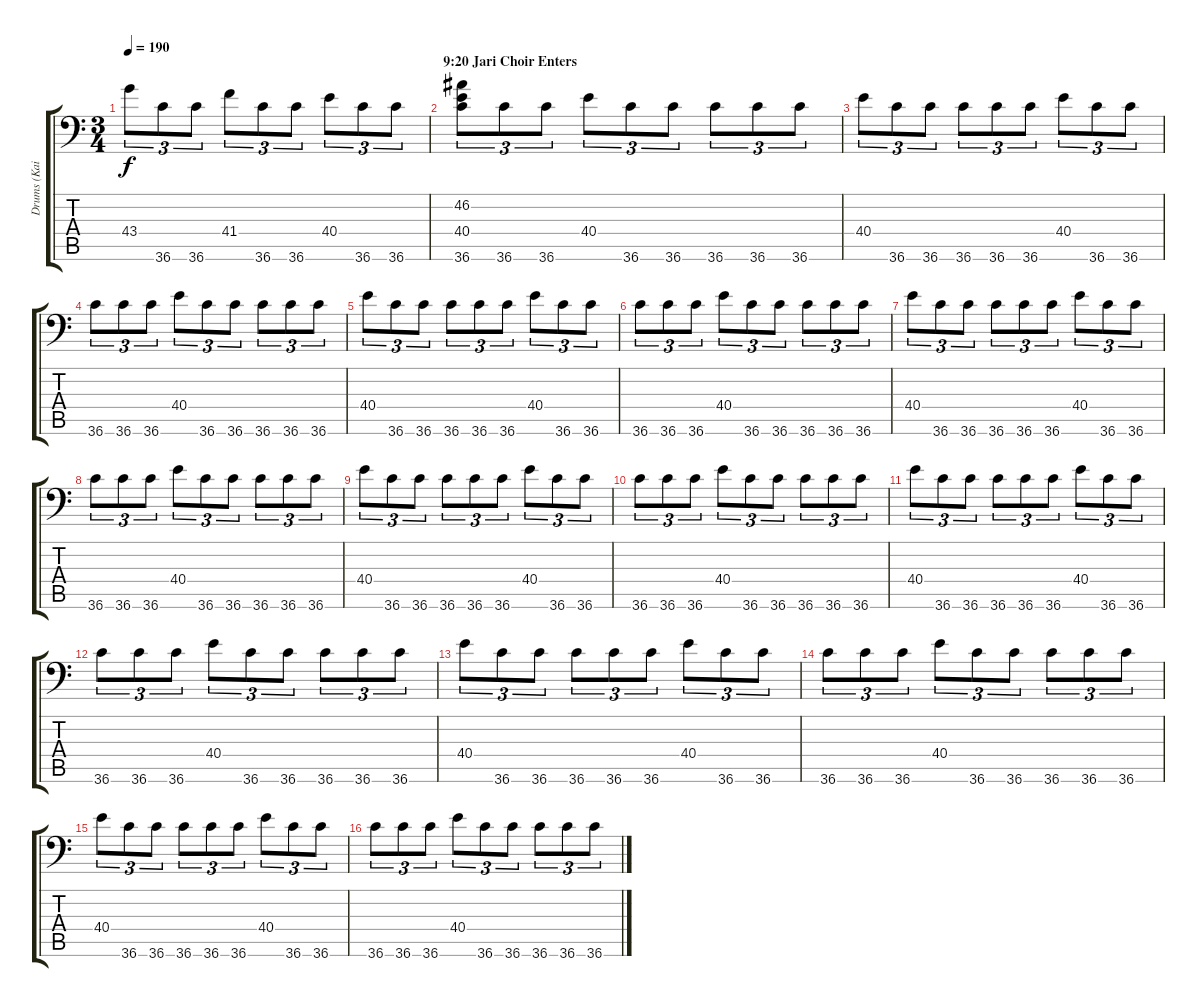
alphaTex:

\track ("Drums (Kai)" "Drums (Kai") {instrument acousticgrandpiano}
\staff {score tabs}
\tuning (C-1 C-1 C-1 C-1 C-1 C-1) {hide}
\ts (3 4)
\tempo 190
\clef f4
\ks c
43.4.8{tu (3 2) dy f} 36.6.8{tu (3 2)} 36.6.8{tu (3 2)} 41.4.8{tu (3 2)} 36.6.8{tu (3 2)} 36.6.8{tu (3 2)} 40.4.8{tu (3 2)} 36.6.8{tu (3 2)} 36.6.8{tu (3 2)} |
\section ("" "9:20 Jari Choir Enters")
(46.2 40.4 36.6).8{tu (3 2)} 36.6.8{tu (3 2)} 36.6.8{tu (3 2)} 40.4.8{tu (3 2)} 36.6.8{tu (3 2)} 36.6.8{tu (3 2)} 36.6.8{tu (3 2)} 36.6.8{tu (3 2)} 36.6.8{tu (3 2)} |
40.4.8{tu (3 2)} 36.6.8{tu (3 2)} 36.6.8{tu (3 2)} 36.6.8{tu (3 2)} 36.6.8{tu (3 2)} 36.6.8{tu (3 2)} 40.4.8{tu (3 2)} 36.6.8{tu (3 2)} 36.6.8{tu (3 2)} |
36.6.8{tu (3 2)} 36.6.8{tu (3 2)} 36.6.8{tu (3 2)} 40.4.8{tu (3 2)} 36.6.8{tu (3 2)} 36.6.8{tu (3 2)} 36.6.8{tu (3 2)} 36.6.8{tu (3 2)} 36.6.8{tu (3 2)} |
40.4.8{tu (3 2)} 36.6.8{tu (3 2)} 36.6.8{tu (3 2)} 36.6.8{tu (3 2)} 36.6.8{tu (3 2)} 36.6.8{tu (3 2)} 40.4.8{tu (3 2)} 36.6.8{tu (3 2)} 36.6.8{tu (3 2)} |
36.6.8{tu (3 2)} 36.6.8{tu (3 2)} 36.6.8{tu (3 2)} 40.4.8{tu (3 2)} 36.6.8{tu (3 2)} 36.6.8{tu (3 2)} 36.6.8{tu (3 2)} 36.6.8{tu (3 2)} 36.6.8{tu (3 2)} |
40.4.8{tu (3 2)} 36.6.8{tu (3 2)} 36.6.8{tu (3 2)} 36.6.8{tu (3 2)} 36.6.8{tu (3 2)} 36.6.8{tu (3 2)} 40.4.8{tu (3 2)} 36.6.8{tu (3 2)} 36.6.8{tu (3 2)} |
36.6.8{tu (3 2)} 36.6.8{tu (3 2)} 36.6.8{tu (3 2)} 40.4.8{tu (3 2)} 36.6.8{tu (3 2)} 36.6.8{tu (3 2)} 36.6.8{tu (3 2)} 36.6.8{tu (3 2)} 36.6.8{tu (3 2)} |
40.4.8{tu (3 2)} 36.6.8{tu (3 2)} 36.6.8{tu (3 2)} 36.6.8{tu (3 2)} 36.6.8{tu (3 2)} 36.6.8{tu (3 2)} 40.4.8{tu (3 2)} 36.6.8{tu (3 2)} 36.6.8{tu (3 2)} |
36.6.8{tu (3 2)} 36.6.8{tu (3 2)} 36.6.8{tu (3 2)} 40.4.8{tu (3 2)} 36.6.8{tu (3 2)} 36.6.8{tu (3 2)} 36.6.8{tu (3 2)} 36.6.8{tu (3 2)} 36.6.8{tu (3 2)} |
40.4.8{tu (3 2)} 36.6.8{tu (3 2)} 36.6.8{tu (3 2)} 36.6.8{tu (3 2)} 36.6.8{tu (3 2)} 36.6.8{tu (3 2)} 40.4.8{tu (3 2)} 36.6.8{tu (3 2)} 36.6.8{tu (3 2)} |
36.6.8{tu (3 2)} 36.6.8{tu (3 2)} 36.6.8{tu (3 2)} 40.4.8{tu (3 2)} 36.6.8{tu (3 2)} 36.6.8{tu (3 2)} 36.6.8{tu (3 2)} 36.6.8{tu (3 2)} 36.6.8{tu (3 2)} |
40.4.8{tu (3 2)} 36.6.8{tu (3 2)} 36.6.8{tu (3 2)} 36.6.8{tu (3 2)} 36.6.8{tu (3 2)} 36.6.8{tu (3 2)} 40.4.8{tu (3 2)} 36.6.8{tu (3 2)} 36.6.8{tu (3 2)} |
36.6.8{tu (3 2)} 36.6.8{tu (3 2)} 36.6.8{tu (3 2)} 40.4.8{tu (3 2)} 36.6.8{tu (3 2)} 36.6.8{tu (3 2)} 36.6.8{tu (3 2)} 36.6.8{tu (3 2)} 36.6.8{tu (3 2)} |
40.4.8{tu (3 2)} 36.6.8{tu (3 2)} 36.6.8{tu (3 2)} 36.6.8{tu (3 2)} 36.6.8{tu (3 2)} 36.6.8{tu (3 2)} 40.4.8{tu (3 2)} 36.6.8{tu (3 2)} 36.6.8{tu (3 2)} |
36.6.8{tu (3 2)} 36.6.8{tu (3 2)} 36.6.8{tu (3 2)} 40.4.8{tu (3 2)} 36.6.8{tu (3 2)} 36.6.8{tu (3 2)} 36.6.8{tu (3 2)} 36.6.8{tu (3 2)} 36.6.8{tu (3 2)}
